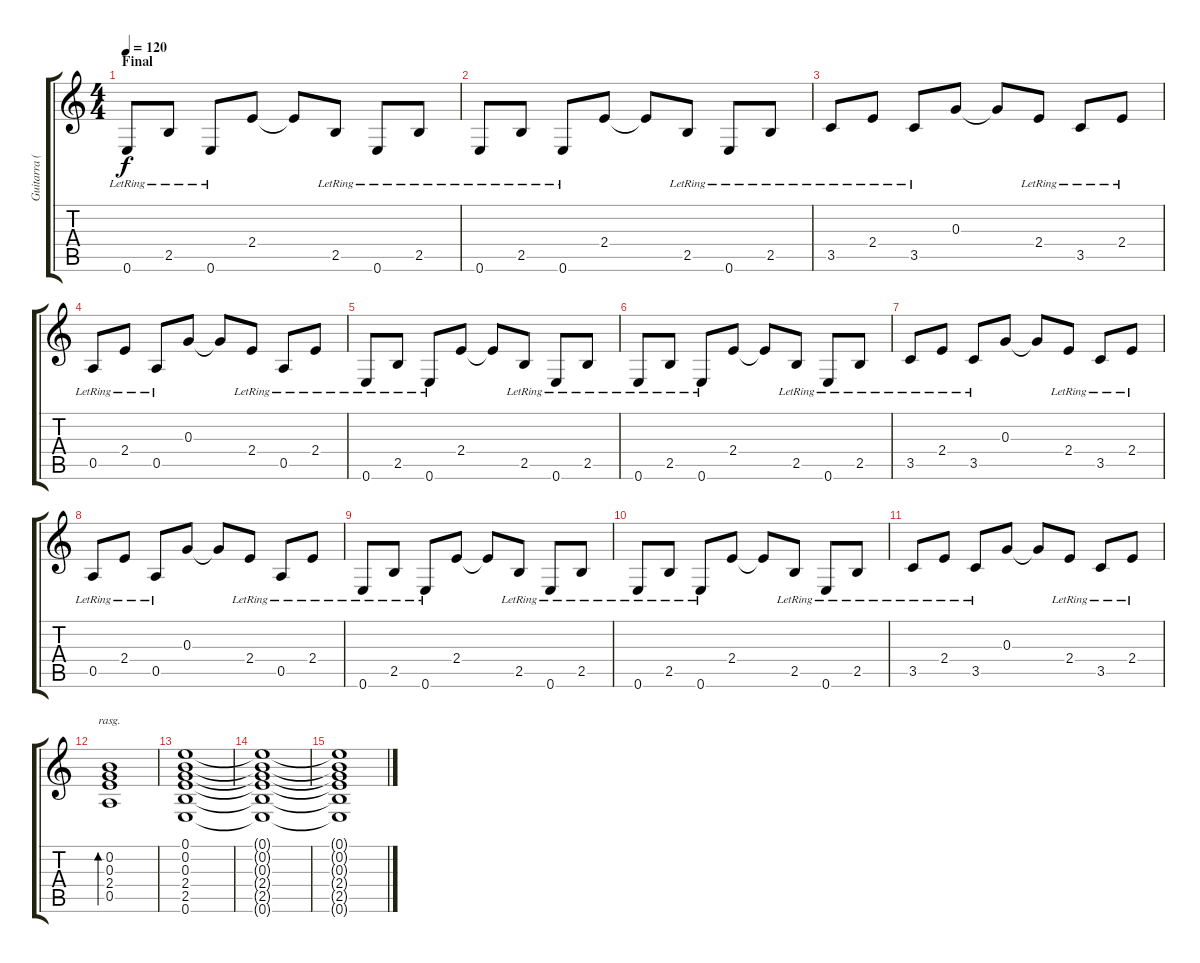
\track ("Guitarra (Chavin)" "Guitarra (") {instrument overdrivenguitar}
\staff {score tabs}
\tuning (E4 B3 G3 D3 A2 E2) {hide}
\ts (4 4)
\section ("" "Final")
\tempo 120
\clef g2
\ks c
0.6{lr}.8{dy f volume 14 balance 8 instrument electricguitarclean} 2.5{lr}.8 0.6{lr}.8 2.4.8 2.4{t}.8 2.5{lr}.8 0.6{lr}.8 2.5{lr}.8 |
0.6{lr}.8 2.5{lr}.8 0.6{lr}.8 2.4.8 2.4{t}.8 2.5{lr}.8 0.6{lr}.8 2.5{lr}.8 |
3.5{lr}.8 2.4{lr}.8 3.5{lr}.8 0.3.8 0.3{t}.8 2.4{lr}.8 3.5{lr}.8 2.4{lr}.8 |
0.5{lr}.8 2.4{lr}.8 0.5{lr}.8 0.3.8 0.3{t}.8 2.4{lr}.8 0.5{lr}.8 2.4{lr}.8 |
0.6{lr}.8{volume 13 balance 16 instrument electricguitarclean} 2.5{lr}.8 0.6{lr}.8 2.4.8 2.4{t}.8 2.5{lr}.8 0.6{lr}.8 2.5{lr}.8 |
0.6{lr}.8 2.5{lr}.8 0.6{lr}.8 2.4.8 2.4{t}.8 2.5{lr}.8 0.6{lr}.8 2.5{lr}.8 |
3.5{lr}.8 2.4{lr}.8 3.5{lr}.8 0.3.8 0.3{t}.8 2.4{lr}.8 3.5{lr}.8 2.4{lr}.8 |
0.5{lr}.8 2.4{lr}.8 0.5{lr}.8 0.3.8 0.3{t}.8 2.4{lr}.8 0.5{lr}.8 2.4{lr}.8 |
0.6{lr}.8{volume 13 balance 16 instrument electricguitarclean} 2.5{lr}.8 0.6{lr}.8 2.4.8 2.4{t}.8 2.5{lr}.8 0.6{lr}.8 2.5{lr}.8 |
0.6{lr}.8 2.5{lr}.8 0.6{lr}.8 2.4.8 2.4{t}.8 2.5{lr}.8 0.6{lr}.8 2.5{lr}.8 |
3.5{lr}.8 2.4{lr}.8 3.5{lr}.8 0.3.8 0.3{t}.8 2.4{lr}.8 3.5{lr}.8 2.4{lr}.8 |
(0.2 0.3 2.4 0.5).1{bd 120 rasg ii} |
(0.1 0.2 0.3 2.4 2.5 0.6).1 |
(0.1{t} 0.2{t} 0.3{t} 2.4{t} 2.5{t} 0.6{t}).1{volume 0} |
(0.1{t} 0.2{t} 0.3{t} 2.4{t} 2.5{t} 0.6{t}).1
